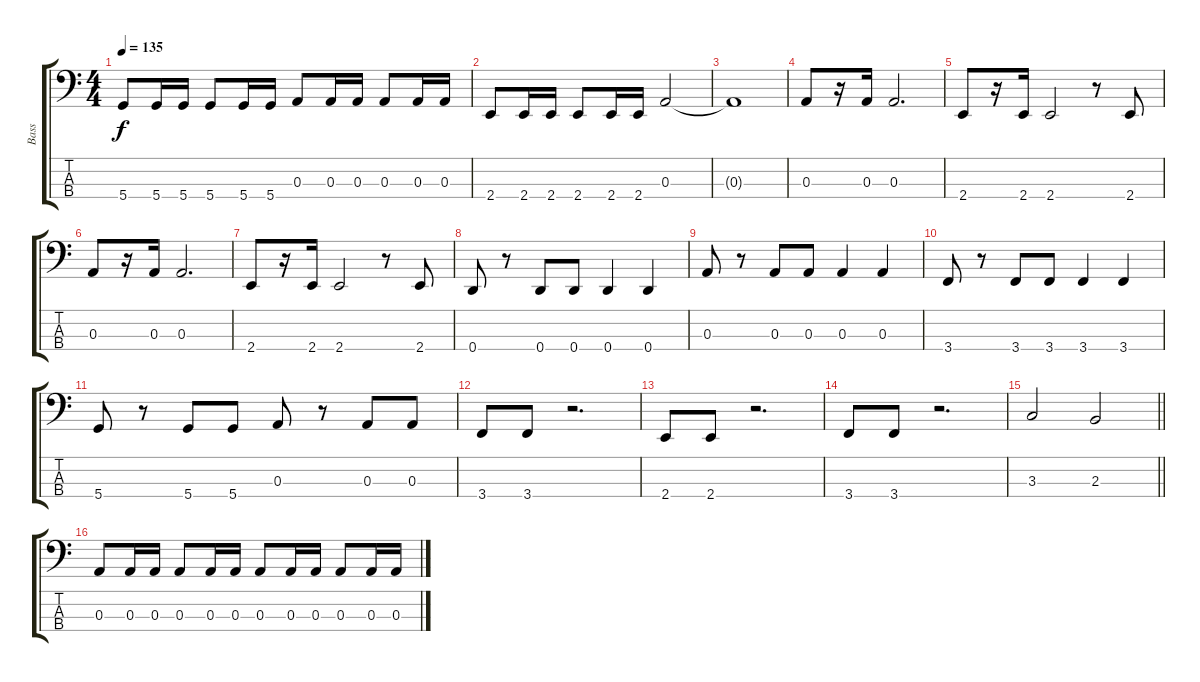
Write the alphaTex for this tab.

\track ("Bass" "Bass") {instrument electricbassfinger}
\staff {score tabs}
\tuning (G2 D2 A1 D1) {hide}
\ts (4 4)
\tempo 135
\clef f4
\ks c
5.4.8{dy f} 5.4.16 5.4.16 5.4.8 5.4.16 5.4.16 0.3.8 0.3.16 0.3.16 0.3.8 0.3.16 0.3.16 |
2.4.8 2.4.16 2.4.16 2.4.8 2.4.16 2.4.16 0.3.2 |
0.3{t}.1 |
0.3.8 r.16 0.3.16 0.3.2{d} |
2.4.8 r.16 2.4.16 2.4.2 r.8 2.4.8 |
0.3.8 r.16 0.3.16 0.3.2{d} |
2.4.8 r.16 2.4.16 2.4.2 r.8 2.4.8 |
0.4.8 r.8 0.4.8 0.4.8 0.4.4 0.4.4 |
0.3.8 r.8 0.3.8 0.3.8 0.3.4 0.3.4 |
3.4.8 r.8 3.4.8 3.4.8 3.4.4 3.4.4 |
5.4.8 r.8 5.4.8 5.4.8 0.3.8 r.8 0.3.8 0.3.8 |
3.4.8 3.4.8 r.2{d} |
2.4.8 2.4.8 r.2{d} |
3.4.8 3.4.8 r.2{d} |
\barLineRight lightlight
3.3.2 2.3.2 |
0.3.8 0.3.16 0.3.16 0.3.8 0.3.16 0.3.16 0.3.8 0.3.16 0.3.16 0.3.8 0.3.16 0.3.16
